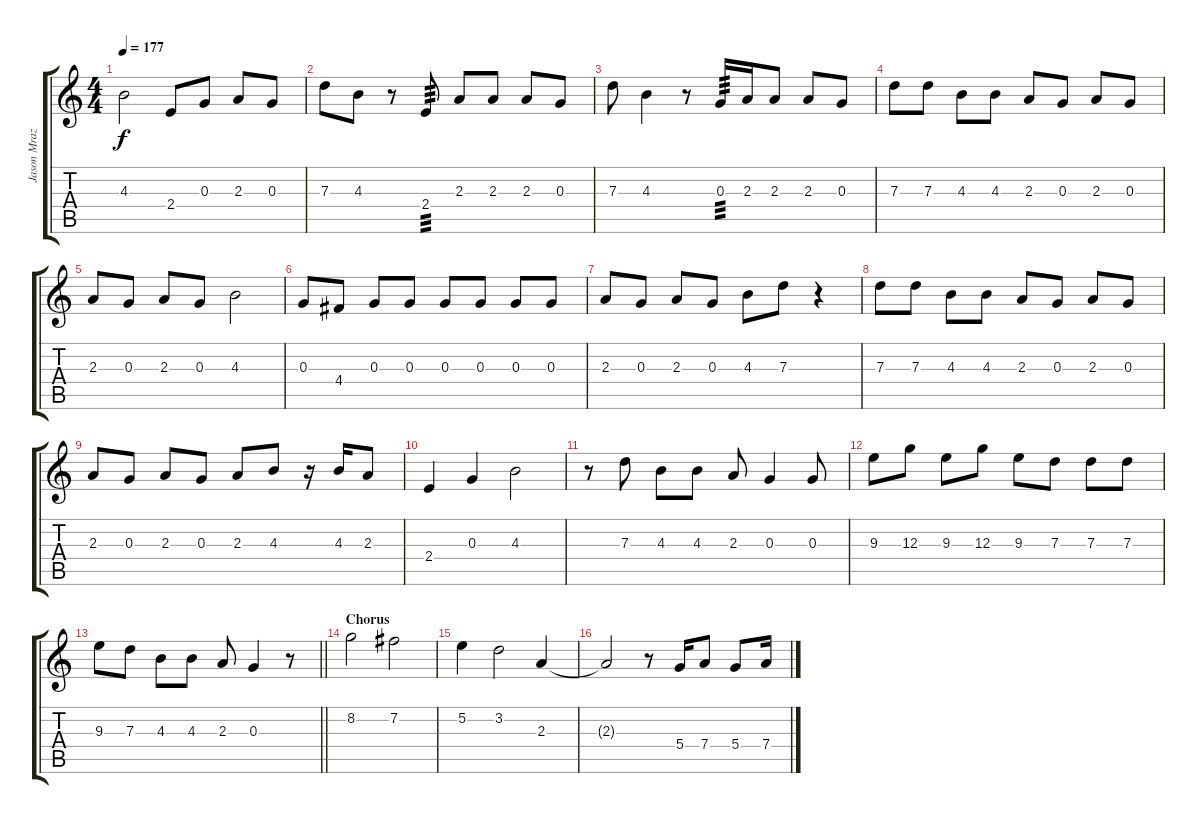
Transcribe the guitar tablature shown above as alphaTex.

\track ("Jason Mraz" "Jason Mraz") {instrument electricguitarjazz}
\staff {score tabs}
\tuning (E4 B3 G3 D3 A2 E2) {hide}
\ts (4 4)
\tempo 177
\clef g2
\ks c
4.3{t}.2{dy f} 2.4.8 0.3.8 2.3.8 0.3.8 |
7.3.8 4.3.8 r.8 2.4.8{tp 3} 2.3.8 2.3.8 2.3.8 0.3.8 |
7.3.8 4.3.4 r.8 0.3.16{tp 3} 2.3.16 2.3.8 2.3.8 0.3.8 |
7.3.8 7.3.8 4.3.8 4.3.8 2.3.8 0.3.8 2.3.8 0.3.8 |
2.3.8 0.3.8 2.3.8 0.3.8 4.3.2 |
0.3.8 4.4.8 0.3.8 0.3.8 0.3.8 0.3.8 0.3.8 0.3.8 |
2.3.8 0.3.8 2.3.8 0.3.8 4.3.8 7.3.8 r.4 |
7.3.8 7.3.8 4.3.8 4.3.8 2.3.8 0.3.8 2.3.8 0.3.8 |
2.3.8 0.3.8 2.3.8 0.3.8 2.3.8 4.3.8 r.16 4.3.16 2.3.8 |
2.4.4 0.3.4 4.3.2 |
r.8 7.3.8 4.3.8 4.3.8 2.3.8 0.3.4 0.3.8 |
9.3.8 12.3.8 9.3.8 12.3.8 9.3.8 7.3.8 7.3.8 7.3.8 |
\barLineRight lightlight
9.3.8 7.3.8 4.3.8 4.3.8 2.3.8 0.3.4 r.8 |
\section ("" "Chorus")
8.2.2 7.2.2 |
5.2.4 3.2.2 2.3.4 |
2.3{t}.2 r.8 5.4.16 7.4.8 5.4.8 7.4.16
